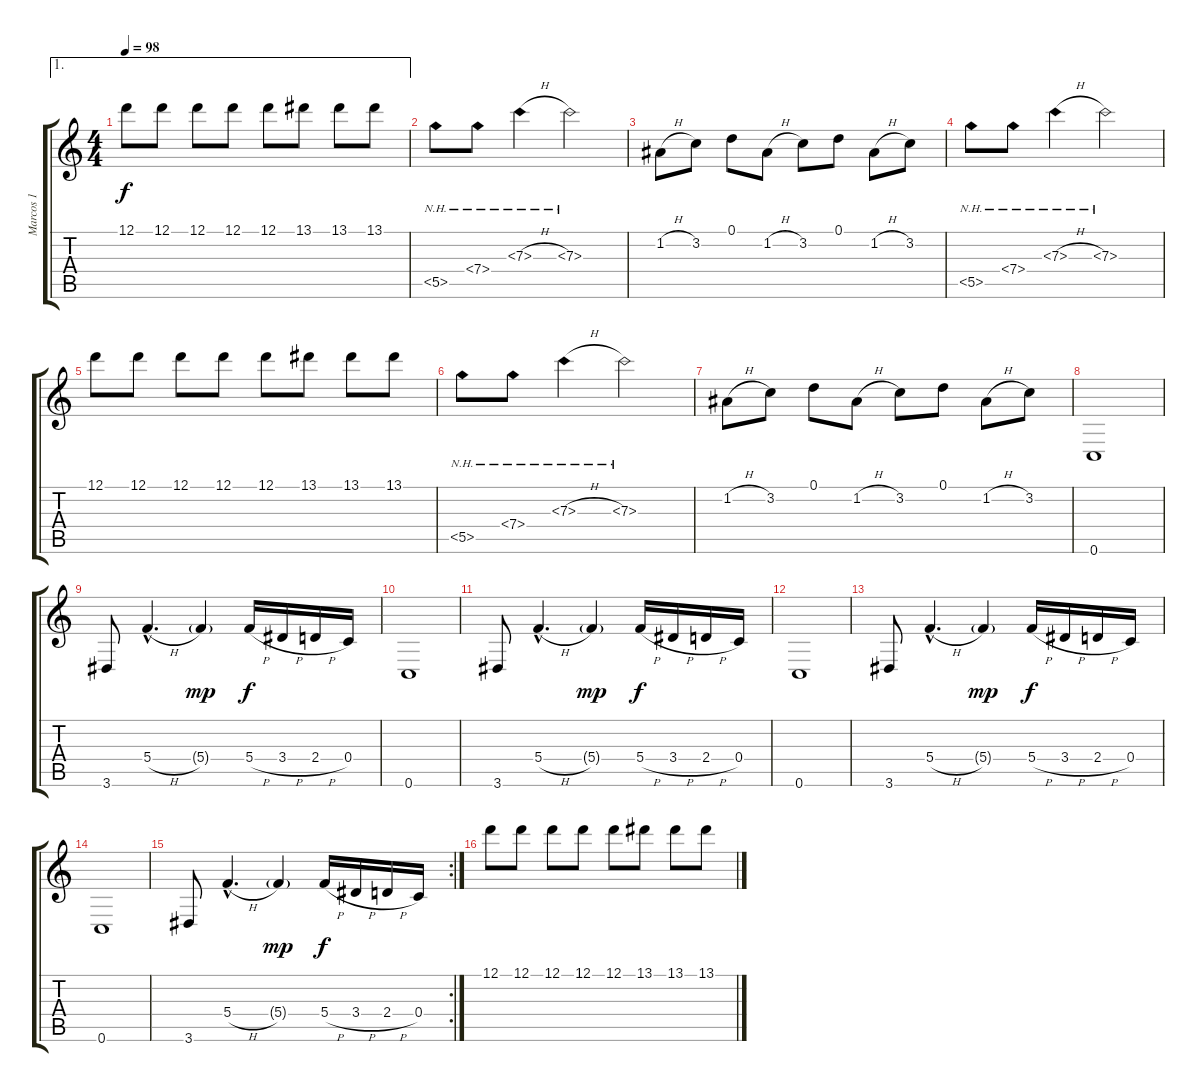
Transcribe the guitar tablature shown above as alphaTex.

\track ("Marcos 1" "Marcos 1") {instrument electricguitarclean}
\staff {score tabs}
\tuning (D4 A3 F3 C3 G2 C2) {hide}
\ae 1
\ts (4 4)
\tempo 98
\clef g2
\ks c
12.1.8{dy f} 12.1.8 12.1.8 12.1.8 12.1.8 13.1.8 13.1.8 13.1.8 |
5.5{nh}.8 7.4{nh}.8 7.3{nh h}.4 7.3{nh}.2 |
1.2{h}.8 3.2.8 0.1.8 1.2{h}.8 3.2.8 0.1.8 1.2{h}.8 3.2.8 |
5.5{nh}.8 7.4{nh}.8 7.3{nh h}.4 7.3{nh}.2 |
12.1.8 12.1.8 12.1.8 12.1.8 12.1.8 13.1.8 13.1.8 13.1.8 |
5.5{nh}.8 7.4{nh}.8 7.3{nh h}.4 7.3{nh}.2 |
1.2{h}.8 3.2.8 0.1.8 1.2{h}.8 3.2.8 0.1.8 1.2{h}.8 3.2.8 |
0.6.1 |
3.6.8 5.4{h hac}.4{d} 5.4{g}.4{dy mp} 5.4{h}.16{dy f} 3.4{h}.16 2.4{h}.16 0.4.16 |
0.6.1 |
3.6.8 5.4{h hac}.4{d} 5.4{g}.4{dy mp} 5.4{h}.16{dy f} 3.4{h}.16 2.4{h}.16 0.4.16 |
0.6.1 |
3.6.8 5.4{h hac}.4{d} 5.4{g}.4{dy mp} 5.4{h}.16{dy f} 3.4{h}.16 2.4{h}.16 0.4.16 |
0.6.1 |
\rc 2
3.6.8 5.4{h hac}.4{d} 5.4{g}.4{dy mp} 5.4{h}.16{dy f} 3.4{h}.16 2.4{h}.16 0.4.16 |
12.1.8 12.1.8 12.1.8 12.1.8 12.1.8 13.1.8 13.1.8 13.1.8
